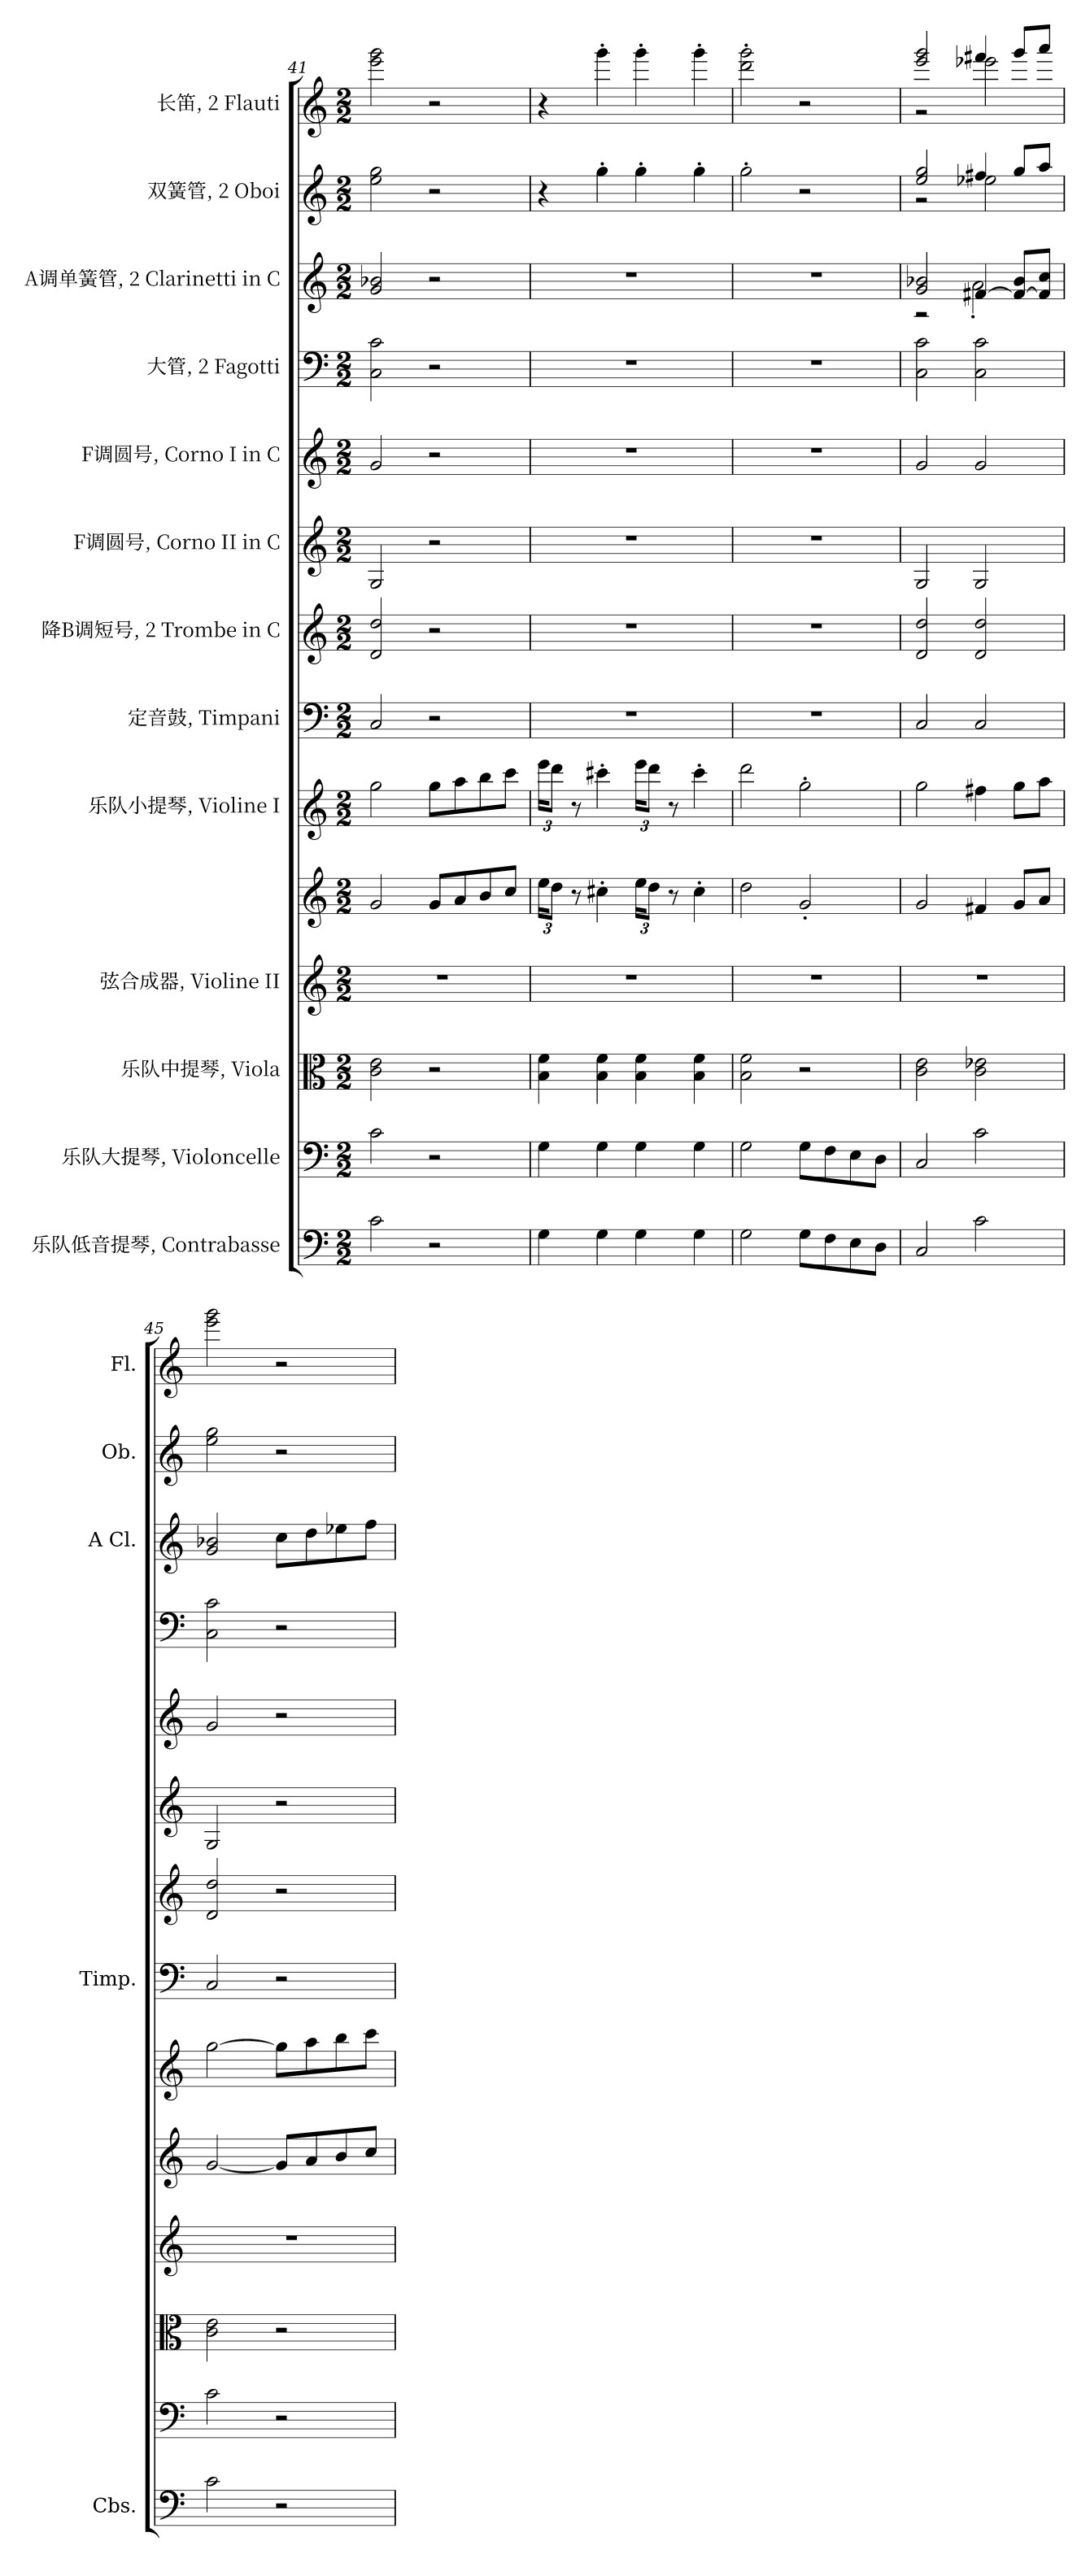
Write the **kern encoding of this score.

**kern	**kern	**kern	**kern	**kern	**kern	**kern	**kern	**kern	**kern	**kern	**kern	**kern	**kern
*part13	*part12	*part11	*part10	*part10	*part9	*part8	*part7	*part6	*part5	*part4	*part3	*part2	*part1
*staff14	*staff13	*staff12	*staff11	*staff10	*staff9	*staff8	*staff7	*staff6	*staff5	*staff4	*staff3	*staff2	*staff1
*I"乐队低音提琴, Contrabasse	*I"乐队大提琴, Violoncelle	*I"乐队中提琴, Viola	*I"弦合成器, Violine II	*	*I"乐队小提琴, Violine I	*I"定音鼓, Timpani	*I"降B调短号, 2 Trombe in C	*I"F调圆号, Corno II in C	*I"F调圆号, Corno I in C	*I"大管, 2 Fagotti	*I"A调单簧管, 2 Clarinetti in C	*I"双簧管, 2 Oboi	*I"长笛, 2 Flauti
*I'Cbs.	*	*	*	*	*	*I'Timp.	*	*	*	*	*I'A Cl.	*I'Ob.	*I'Fl.
*clefF4	*clefF4	*clefC3	*clefG2	*clefG2	*clefG2	*clefF4	*clefG2	*clefG2	*clefG2	*clefF4	*clefG2	*clefG2	*clefG2
*ITrd7c12	*	*	*	*	*	*	*ITrd1c2	*ITrd4c7	*ITrd4c7	*	*ITrd2c3	*	*
*k[]	*k[]	*k[]	*k[]	*k[]	*k[]	*k[]	*k[b-e-]	*k[b-]	*k[b-]	*k[]	*k[f#c#g#]	*k[]	*k[]
*M2/2	*M2/2	*M2/2	*M2/2	*M2/2	*M2/2	*M2/2	*M2/2	*M2/2	*M2/2	*M2/2	*M2/2	*M2/2	*M2/2
*MM245	*MM245	*MM245	*MM245	*MM245	*MM245	*MM245	*MM245	*MM245	*MM245	*MM245	*MM245	*MM245	*MM245
=41	=41	=41	=41	=41	=41	=41	=41	=41	=41	=41	=41	=41	=41
2C\	2c\	2c\ 2e\	1r	2g/	2gg\	2C/	2c/ 2cc/	2C/	2c/	2C\ 2c\	2e/ 2gn/	2ee\ 2gg\	2eee\ 2ggg\
*	*	*	*	*	*	*	*	*	*	*	*	*	*MM260
2r	2r	2r	.	8g/L	8gg\L	2r	2r	2r	2r	2r	2r	2r	2r
.	.	.	.	8a/	8aa\	.	.	.	.	.	.	.	.
.	.	.	.	8b/	8bb\	.	.	.	.	.	.	.	.
.	.	.	.	8cc/J	8ccc\J	.	.	.	.	.	.	.	.
!!LO:PB:g=z
=42	=42	=42	=42	=42	=42	=42	=42	=42	=42	=42	=42	=42	=42
*	*	*	*	*Xbrackettup	*Xbrackettup	*	*	*	*	*	*	*	*
*	*	*	*	*	*	*	*	*	*	*	*	*	*MM250
4GG\	4G\	4B\ 4f\	1r	24ee\KL	24eee\KL	1r	1r	1r	1r	1r	1r	4r	4r
.	.	.	.	12dd\J	12ddd\J	.	.	.	.	.	.	.	.
.	.	.	.	8r	8r	.	.	.	.	.	.	.	.
4GG\	4G\	4B\ 4f\	.	4cc#X'\	4ccc#X'\	.	.	.	.	.	.	4gg'\	4ggg'\
4GG\	4G\	4B\ 4f\	.	24ee\KL	24eee\KL	.	.	.	.	.	.	4gg'\	4ggg'\
.	.	.	.	12dd\J	12ddd\J	.	.	.	.	.	.	.	.
.	.	.	.	8r	8r	.	.	.	.	.	.	.	.
4GG\	4G\	4B\ 4f\	.	4cc#'\	4ccc#'\	.	.	.	.	.	.	4gg'\	4ggg'\
=43	=43	=43	=43	=43	=43	=43	=43	=43	=43	=43	=43	=43	=43
2GG\	2G\	2B\ 2f\	1r	2dd\	2ddd\	1r	1r	1r	1r	1r	1r	2gg'\	2ddd\' 2ggg\'
*	*	*	*	*	*	*	*	*	*	*	*	*	*MM260
8GG\L	8G\L	2r	.	2g'/	2gg'\	.	.	.	.	.	.	2r	2r
8FF\	8F\	.	.	.	.	.	.	.	.	.	.	.	.
8EE\	8E\	.	.	.	.	.	.	.	.	.	.	.	.
8DD\J	8D\J	.	.	.	.	.	.	.	.	.	.	.	.
=44	=44	=44	=44	=44	=44	=44	=44	=44	=44	=44	=44	=44	=44
*	*	*	*	*	*	*	*	*	*	*	*	*	*MM245
*	*	*	*	*	*	*	*	*	*	*	*^	*^	*^
2CC/	2C/	2c\ 2e\	1r	2g/	2gg\	2C/	2c/ 2cc/	2C/	2c/	2C\ 2c\	2e/ 2gn/	2r	2ee/ 2gg/	2r	2eee/ 2ggg/	2r
*	*	*	*	*	*	*	*	*	*	*	*	*	*	*	*MM260	*
2C\	2c\	2c\ 2e-X\	.	4f#X/	4ff#X\	2C/	2c/ 2cc/	2C/	2c/	2C\ 2c\	[4d#X/	2f#'\	4ff#X/	2ee-X\	4fff#X/	2eee-X\
.	.	.	.	8g/L	8gg\L	.	.	.	.	.	8d#/_ 8g/L	.	8gg/L	.	8ggg/L	.
.	.	.	.	8a/J	8aa\J	.	.	.	.	.	8d#/] 8a/J	.	8aa/J	.	8aaa/J	.
*	*	*	*	*	*	*	*	*	*	*	*v	*v	*	*	*v	*v
*	*	*	*	*	*	*	*	*	*	*	*	*v	*v	*
=45	=45	=45	=45	=45	=45	=45	=45	=45	=45	=45	=45	=45	=45
*	*	*	*	*	*	*	*	*	*	*	*	*	*MM245
2C\	2c\	2c\ 2e\	1r	[2g/	[2gg\	2C/	2c/ 2cc/	2C/	2c/	2C\ 2c\	2e/ 2gn/	2ee\ 2gg\	2eee\ 2ggg\
*	*	*	*	*	*	*	*	*	*	*	*	*	*MM260
2r	2r	2r	.	8g/L]	8gg\L]	2r	2r	2r	2r	2r	8a\L	2r	2r
.	.	.	.	8a/	8aa\	.	.	.	.	.	8b\	.	.
.	.	.	.	8b/	8bb\	.	.	.	.	.	8ccn\	.	.
.	.	.	.	8cc/J	8ccc\J	.	.	.	.	.	8dd\J	.	.
=	=	=	=	=	=	=	=	=	=	=	=	=	=
*-	*-	*-	*-	*-	*-	*-	*-	*-	*-	*-	*-	*-	*-
